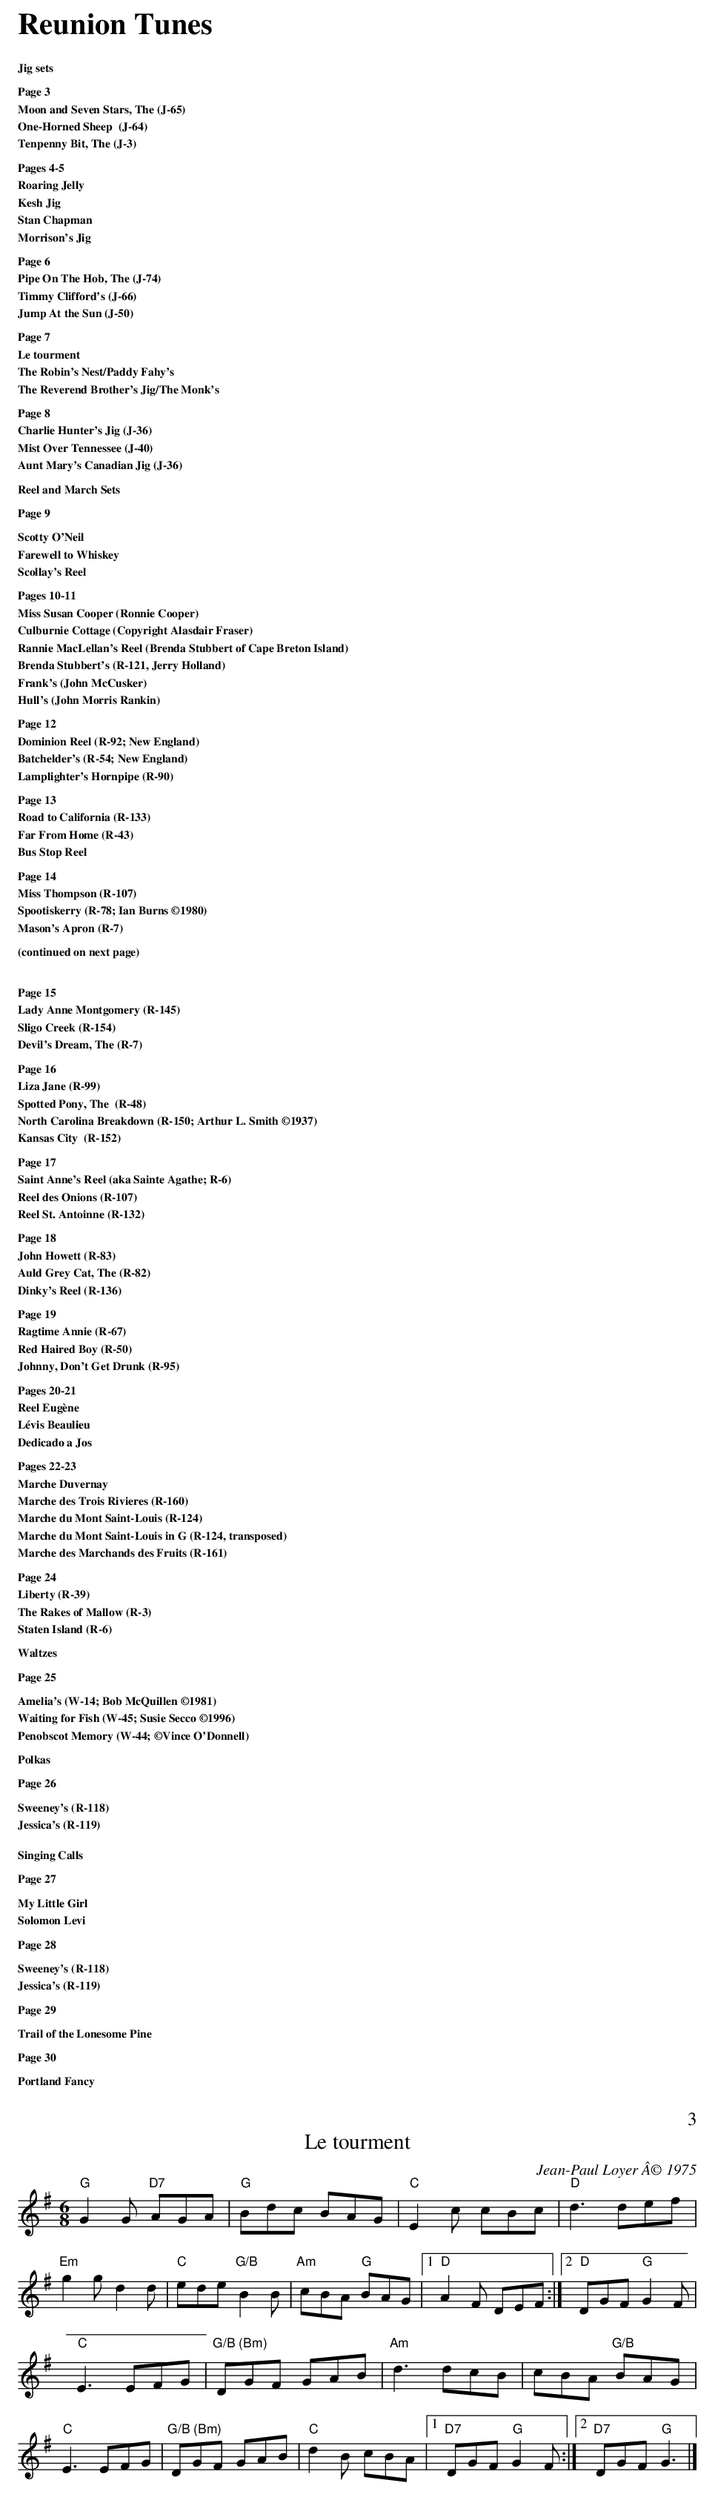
X:1
T:Le tourment
C:Jean-Paul Loyer © 1975
M:6/8
K:G
"G"G2G "D7"AGA |"G"Bdc BAG |"C"E2c cBc | "D"d3 def |
"Em"g2g d2d |"C" ede "G/B"B2B |"Am"cBA "G"BAG |[1 "D"A2F DEF :|\
[2 "D"DGF "G"G2F |
"C"E3 EFG |"G/B (Bm)"DGF GAB |"Am"d3 dcB |cBA "G/B"BAG |
"C"E3 EFG |"G/B (Bm)"DGF GAB |"C"d2B cBA|[1 "D7"DGF "G"G2F :|\
[2 "D7"DGF "G"G3 |]
